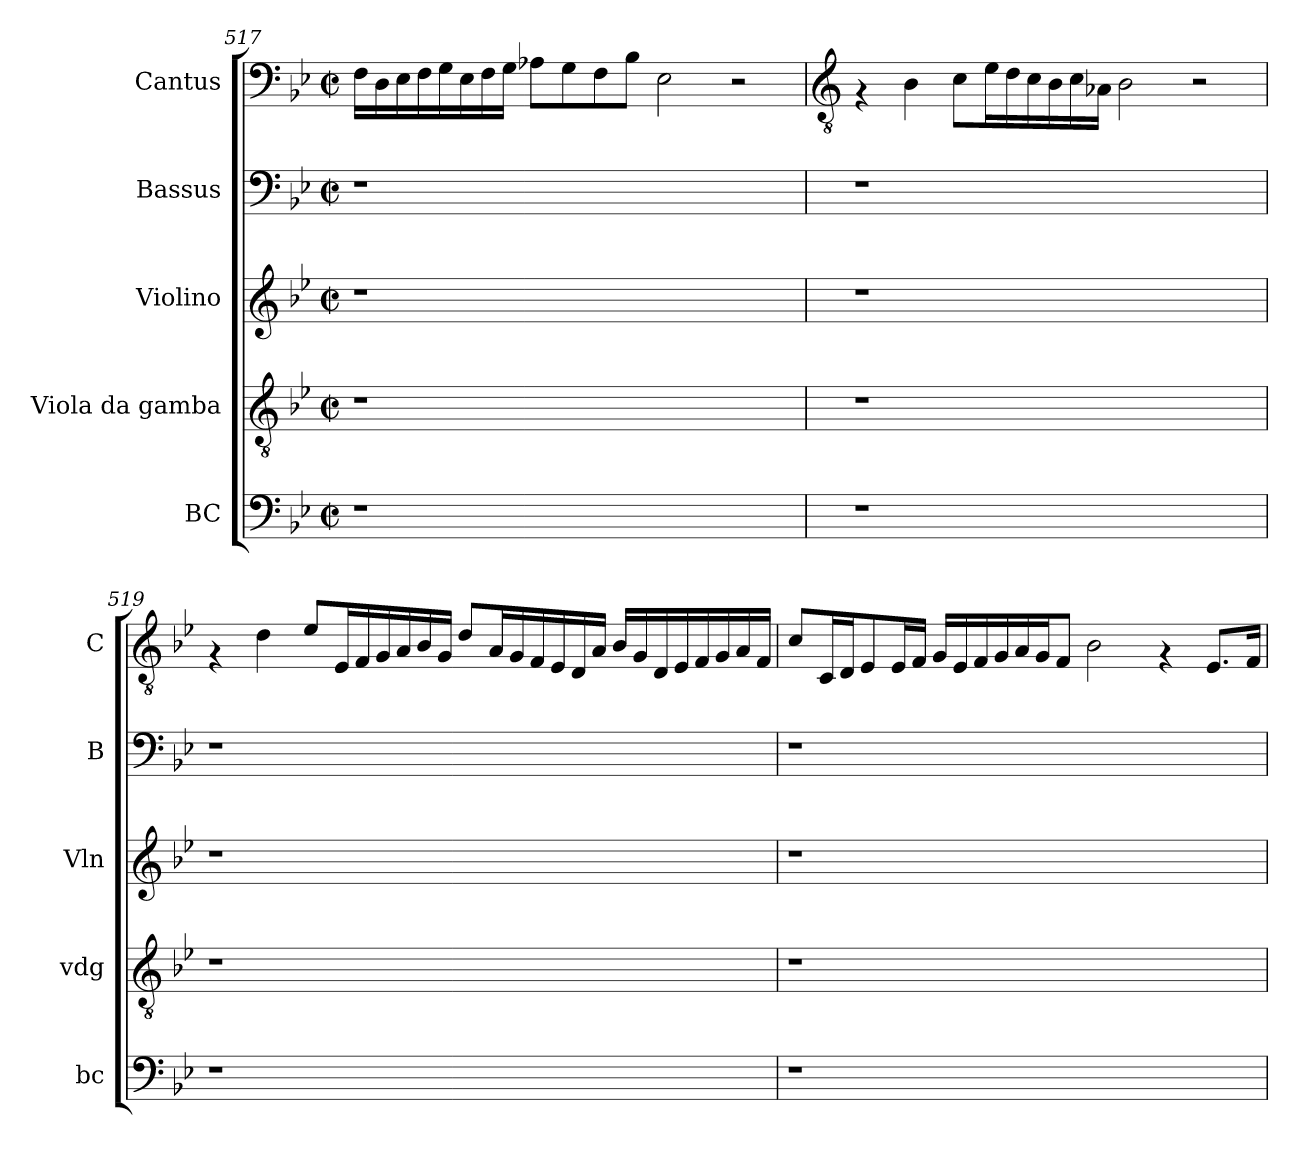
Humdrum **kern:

**kern	**kern	**kern	**kern	**kern
*part5	*part4	*part3	*part2	*part1
*staff5	*staff4	*staff3	*staff2	*staff1
*I"BC	*I"Viola da gamba	*I"Violino	*I"Bassus	*I"Cantus
*I'bc	*I'vdg	*I'Vln	*I'B	*I'C
*clefF4	*clefGv2	*clefG2	*clefF4	*clefF4
*k[b-e-]	*k[b-e-]	*k[b-e-]	*k[b-e-]	*k[b-e-]
*B-:	*B-:	*B-:	*B-:	*B-:
*M2/2	*M2/2	*M2/2	*M2/2	*M2/2
*met(c|)	*met(c|)	*met(c|)	*met(c|)	*met(c|)
=517	=517	=517	=517	=517
1r	1r	1r	1r	16F\LL
.	.	.	.	16D\
.	.	.	.	16E-\
.	.	.	.	16F\
.	.	.	.	16G\
.	.	.	.	16E-\
.	.	.	.	16F\
.	.	.	.	16G\JJ
.	.	.	.	8A-X\L
.	.	.	.	8G\
.	.	.	.	8F\
.	.	.	.	8B-\J
1ryy	1ryy	1ryy	1ryy	2E-\
.	.	.	.	2r
!!LO:LB:g=z
=518	=518	=518	=518	=518
*	*	*	*	*clefGv2
1r	1r	1r	1r	4rF
.	.	.	.	4B-\
.	.	.	.	8c\L
.	.	.	.	16e-\L
.	.	.	.	16d\
.	.	.	.	16c\
.	.	.	.	16B-\
.	.	.	.	16c\
.	.	.	.	16A-X\JJ
1ryy	1ryy	1ryy	1ryy	2B-\
.	.	.	.	2r
=519	=519	=519	=519	=519
1r	1r	1r	1r	4rF
.	.	.	.	4d\
.	.	.	.	8e-/L
.	.	.	.	16E-/L
.	.	.	.	16F/
.	.	.	.	16G/
.	.	.	.	16A/
.	.	.	.	16B-/
.	.	.	.	16G/JJ
1ryy	1ryy	1ryy	1ryy	8d/L
.	.	.	.	16A/L
.	.	.	.	16G/
.	.	.	.	16F/
.	.	.	.	16E-/
.	.	.	.	16D/
.	.	.	.	16A/JJ
.	.	.	.	16B-/LL
.	.	.	.	16G/
.	.	.	.	16D/
.	.	.	.	16E-/
.	.	.	.	16F/
.	.	.	.	16G/
.	.	.	.	16A/
.	.	.	.	16F/JJ
!!LO:PB:g=z
=520	=520	=520	=520	=520
1r	1r	1r	1r	8c/L
.	.	.	.	16C/L
.	.	.	.	16D/J
.	.	.	.	8E-/
.	.	.	.	16E-/L
.	.	.	.	16F/JJ
.	.	.	.	16G/LL
.	.	.	.	16E-/
.	.	.	.	16F/
.	.	.	.	16G/
.	.	.	.	16A/
.	.	.	.	16G/J
.	.	.	.	8F/J
1ryy	1ryy	1ryy	1ryy	2B-\
.	.	.	.	4rF
.	.	.	.	8.E-/L
.	.	.	.	16F/Jk
=	=	=	=	=
*-	*-	*-	*-	*-
